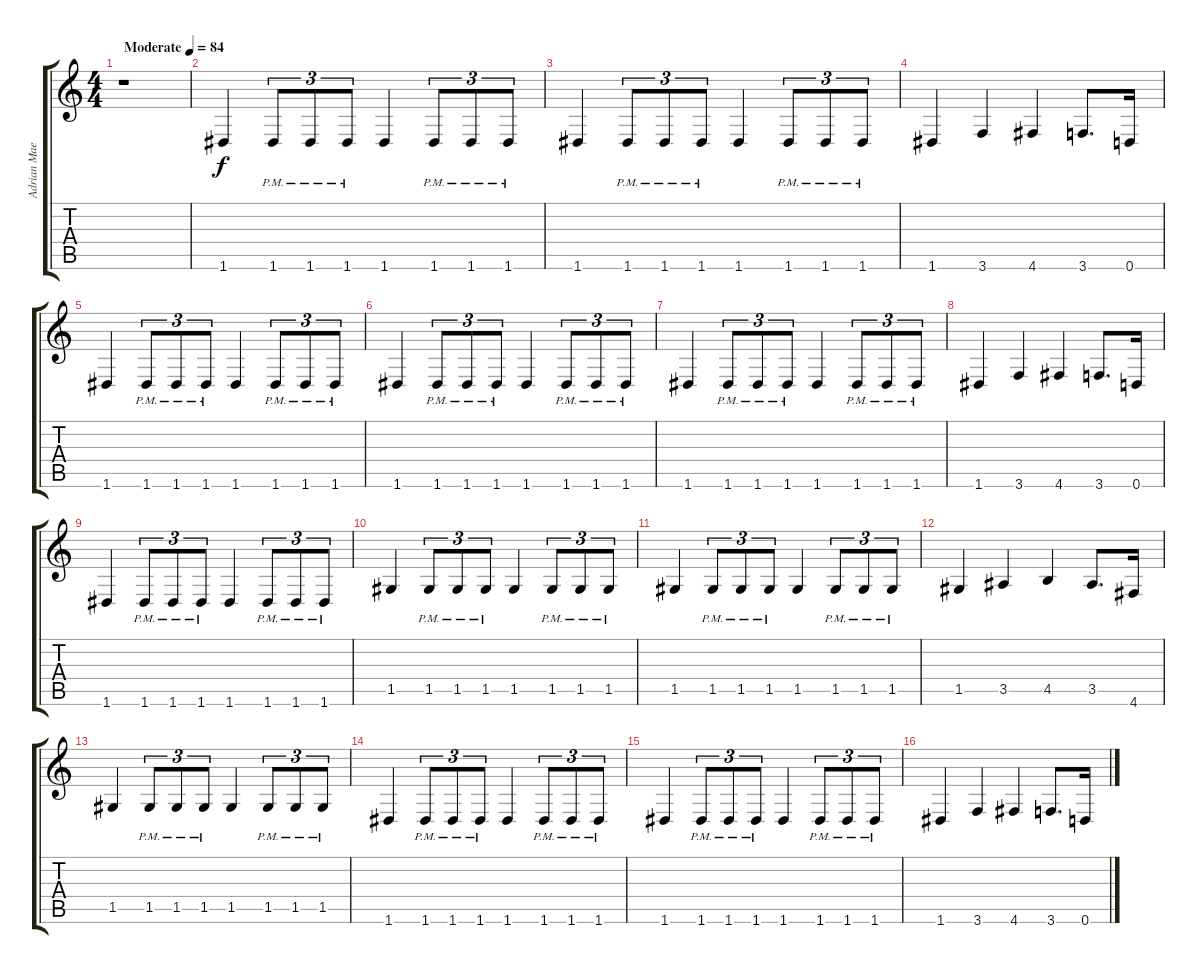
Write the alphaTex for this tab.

\track ("Adrian Maestas" "Adrian Mae") {instrument electricbassfinger}
\staff {score tabs}
\tuning (D4 A3 F3 C3 G2 D2) {hide}
\ts (4 4)
\tempo (84 "Moderate")
\clef g2
\ks c
r.1{dy f instrument electricbassfinger} |
1.6.4 1.6{pm}.8{tu (3 2)} 1.6{pm}.8{tu (3 2)} 1.6{pm}.8{tu (3 2)} 1.6.4 1.6{pm}.8{tu (3 2)} 1.6{pm}.8{tu (3 2)} 1.6{pm}.8{tu (3 2)} |
1.6.4 1.6{pm}.8{tu (3 2)} 1.6{pm}.8{tu (3 2)} 1.6{pm}.8{tu (3 2)} 1.6.4 1.6{pm}.8{tu (3 2)} 1.6{pm}.8{tu (3 2)} 1.6{pm}.8{tu (3 2)} |
1.6.4 3.6.4 4.6.4 3.6.8{d} 0.6.16 |
1.6.4 1.6{pm}.8{tu (3 2)} 1.6{pm}.8{tu (3 2)} 1.6{pm}.8{tu (3 2)} 1.6.4 1.6{pm}.8{tu (3 2)} 1.6{pm}.8{tu (3 2)} 1.6{pm}.8{tu (3 2)} |
1.6.4 1.6{pm}.8{tu (3 2)} 1.6{pm}.8{tu (3 2)} 1.6{pm}.8{tu (3 2)} 1.6.4 1.6{pm}.8{tu (3 2)} 1.6{pm}.8{tu (3 2)} 1.6{pm}.8{tu (3 2)} |
1.6.4 1.6{pm}.8{tu (3 2)} 1.6{pm}.8{tu (3 2)} 1.6{pm}.8{tu (3 2)} 1.6.4 1.6{pm}.8{tu (3 2)} 1.6{pm}.8{tu (3 2)} 1.6{pm}.8{tu (3 2)} |
1.6.4 3.6.4 4.6.4 3.6.8{d} 0.6.16 |
1.6.4 1.6{pm}.8{tu (3 2)} 1.6{pm}.8{tu (3 2)} 1.6{pm}.8{tu (3 2)} 1.6.4 1.6{pm}.8{tu (3 2)} 1.6{pm}.8{tu (3 2)} 1.6{pm}.8{tu (3 2)} |
1.5.4 1.5{pm}.8{tu (3 2)} 1.5{pm}.8{tu (3 2)} 1.5{pm}.8{tu (3 2)} 1.5.4 1.5{pm}.8{tu (3 2)} 1.5{pm}.8{tu (3 2)} 1.5{pm}.8{tu (3 2)} |
1.5.4 1.5{pm}.8{tu (3 2)} 1.5{pm}.8{tu (3 2)} 1.5{pm}.8{tu (3 2)} 1.5.4 1.5{pm}.8{tu (3 2)} 1.5{pm}.8{tu (3 2)} 1.5{pm}.8{tu (3 2)} |
1.5.4 3.5.4 4.5.4 3.5.8{d} 4.6.16 |
1.5.4 1.5{pm}.8{tu (3 2)} 1.5{pm}.8{tu (3 2)} 1.5{pm}.8{tu (3 2)} 1.5.4 1.5{pm}.8{tu (3 2)} 1.5{pm}.8{tu (3 2)} 1.5{pm}.8{tu (3 2)} |
1.6.4 1.6{pm}.8{tu (3 2)} 1.6{pm}.8{tu (3 2)} 1.6{pm}.8{tu (3 2)} 1.6.4 1.6{pm}.8{tu (3 2)} 1.6{pm}.8{tu (3 2)} 1.6{pm}.8{tu (3 2)} |
1.6.4 1.6{pm}.8{tu (3 2)} 1.6{pm}.8{tu (3 2)} 1.6{pm}.8{tu (3 2)} 1.6.4 1.6{pm}.8{tu (3 2)} 1.6{pm}.8{tu (3 2)} 1.6{pm}.8{tu (3 2)} |
1.6.4 3.6.4 4.6.4 3.6.8{d} 0.6.16
